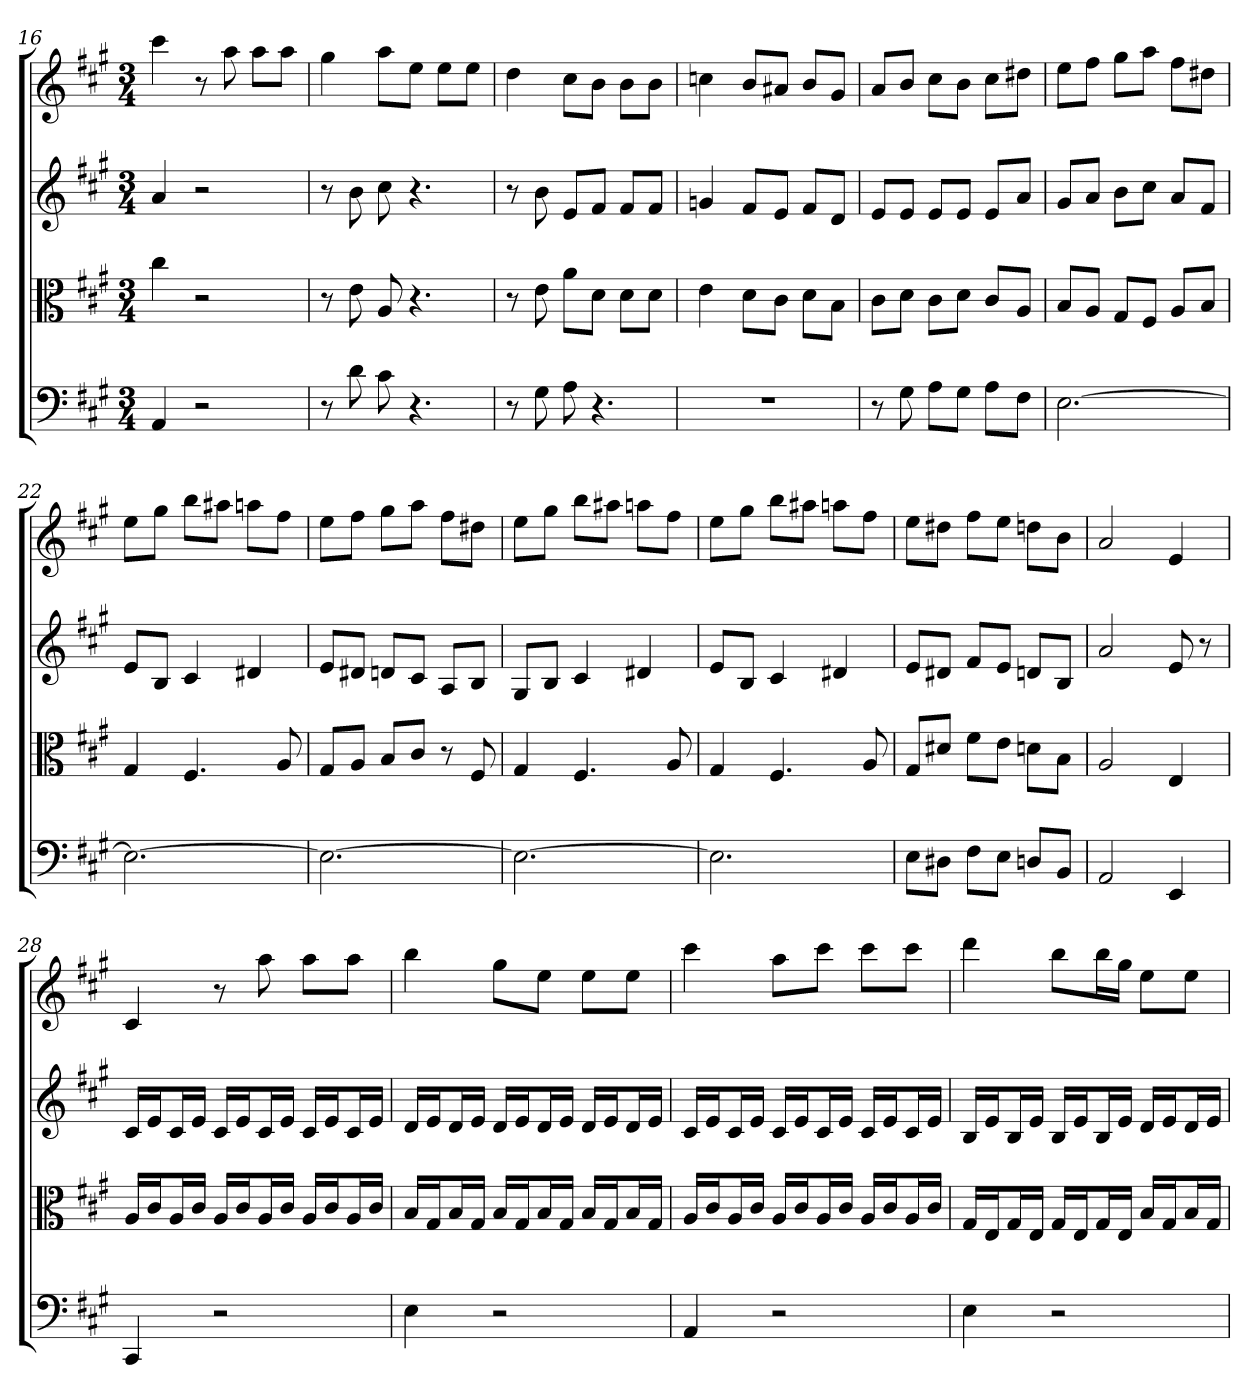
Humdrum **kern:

**kern	**kern	**kern	**kern
*part4	*part3	*part2	*part1
*staff4	*staff3	*staff2	*staff1
*clefF4	*clefC3	*	*
*k[f#c#g#]	*k[f#c#g#]	*k[f#c#g#]	*k[f#c#g#]
*f#:	*f#:	*f#:	*f#:
*M3/4	*M3/4	*M3/4	*M3/4
=16	=16	=16	=16
4AA	4cc#	4a	4ccc#
2r	2r	2r	8r
.	.	.	8aa
.	.	.	8aaL
.	.	.	8aaJ
=17	=17	=17	=17
8r	8r	8r	4gg#
8d	8e	8b	.
8c#	8A	8cc#	8aaL
4.r	4.r	4.r	8eeJ
.	.	.	8eeL
.	.	.	8eeJ
=18	=18	=18	=18
8r	8r	8r	4dd
8G#	8e	8b	.
8A	8a\L	8eL	8cc#L
4.r	8d\J	8f#J	8bJ
.	8d\L	8f#L	8bL
.	8d\J	8f#J	8bJ
=19	=19	=19	=19
2.r	4e	4gn	4ccn
.	8d\L	8f#L	8bL
.	8c#\J	8eJ	8a#XJ
.	8d\L	8f#L	8bL
.	8B\J	8dJ	8g#J
=20	=20	=20	=20
8r	8c#\L	8eL	8aL
8G#	8d\J	8eJ	8bJ
8A\L	8c#\L	8eL	8cc#L
8G#\J	8d\J	8eJ	8bJ
8A\L	8c#/L	8eL	8cc#L
8F#\J	8A/J	8aJ	8dd#XJ
=21	=21	=21	=21
[2.E	8B/L	8g#L	8eeL
.	8A/J	8aJ	8ff#J
.	8G#/L	8bL	8gg#L
.	8F#/J	8cc#J	8aaJ
.	8A/L	8aL	8ff#L
.	8B/J	8f#J	8dd#XJ
=22	=22	=22	=22
2.E_	4G#	8eL	8eeL
.	.	8BJ	8gg#J
.	4.F#	4c#	8bbL
.	.	.	8aa#XJ
.	.	4d#X	8aanL
.	8A	.	8ff#J
=23	=23	=23	=23
2.E_	8G#/L	8eL	8eeL
.	8A/J	8d#XJ	8ff#J
.	8B/L	8dnL	8gg#L
.	8c#/J	8c#J	8aaJ
.	8r	8AL	8ff#L
.	8F#	8BJ	8dd#XJ
=24	=24	=24	=24
2.E_	4G#	8G#L	8eeL
.	.	8BJ	8gg#J
.	4.F#	4c#	8bbL
.	.	.	8aa#XJ
.	.	4d#X	8aanL
.	8A	.	8ff#J
=25	=25	=25	=25
2.E]	4G#	8eL	8eeL
.	.	8BJ	8gg#J
.	4.F#	4c#	8bbL
.	.	.	8aa#XJ
.	.	4d#X	8aanL
.	8A	.	8ff#J
=26	=26	=26	=26
8E\L	8G#/L	8eL	8eeL
8D#X\J	8d#X/J	8d#XJ	8dd#XJ
8F#\L	8f#\L	8f#L	8ff#L
8E\J	8e\J	8eJ	8eeJ
8Dn/L	8dn\L	8dnL	8ddnL
8BB/J	8B\J	8BJ	8bJ
=27	=27	=27	=27
2AA	2A	2a	2a
4EE	4E	8e	4e
.	.	8r	.
=28	=28	=28	=28
4CC#	16A/LL	16c#LL	4c#
.	16c#/J	16eJ	.
.	16A/L	16c#L	.
.	16c#/JJ	16eJJ	.
2r	16A/LL	16c#LL	8r
.	16c#/J	16eJ	.
.	16A/L	16c#L	8aa
.	16c#/JJ	16eJJ	.
.	16A/LL	16c#LL	8aaL
.	16c#/J	16eJ	.
.	16A/L	16c#L	8aaJ
.	16c#/JJ	16eJJ	.
=29	=29	=29	=29
4E	16B/LL	16dLL	4bb
.	16G#/J	16eJ	.
.	16B/L	16dL	.
.	16G#/JJ	16eJJ	.
2r	16B/LL	16dLL	8gg#L
.	16G#/J	16eJ	.
.	16B/L	16dL	8eeJ
.	16G#/JJ	16eJJ	.
.	16B/LL	16dLL	8eeL
.	16G#/J	16eJ	.
.	16B/L	16dL	8eeJ
.	16G#/JJ	16eJJ	.
=30	=30	=30	=30
4AA	16A/LL	16c#LL	4ccc#
.	16c#/J	16eJ	.
.	16A/L	16c#L	.
.	16c#/JJ	16eJJ	.
2r	16A/LL	16c#LL	8aaL
.	16c#/J	16eJ	.
.	16A/L	16c#L	8ccc#J
.	16c#/JJ	16eJJ	.
.	16A/LL	16c#LL	8ccc#L
.	16c#/J	16eJ	.
.	16A/L	16c#L	8ccc#J
.	16c#/JJ	16eJJ	.
=31	=31	=31	=31
4E	16G#/LL	16BLL	4ddd
.	16E/J	16eJ	.
.	16G#/L	16BL	.
.	16E/JJ	16eJJ	.
2r	16G#/LL	16BLL	8bbL
.	16E/J	16eJ	.
.	16G#/L	16BL	16bbL
.	16E/JJ	16eJJ	16gg#JJ
.	16B/LL	16dLL	8eeL
.	16G#/J	16eJ	.
.	16B/L	16dL	8eeJ
.	16G#/JJ	16eJJ	.
=	=	=	=
*-	*-	*-	*-
